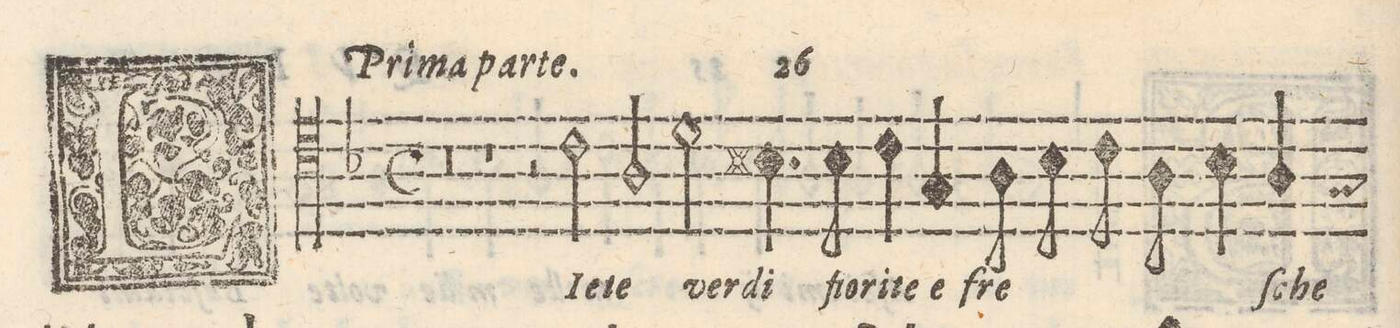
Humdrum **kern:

**kern	**text
*I"QVINTO	*
*clefC4	*
*k[b-]	*
*met(C)	*
*M4/4	*
0r	.
=2-	=2-
=3-	=3-
1r	.
=4-	=4-
2r	.
2c\	LIe
=5-	=5-
2A/	te
2d\	ver-
=6-	=6-
4.Bn\	-di
8B\	fio-
4c\	-ri-
4G/	te e
=7-	=7-
8A\	fre-
8B-y\	.
8c\	.
8A\	.
4B-\	.
4A/	-ſche
=8-	=8-
*-	*-
